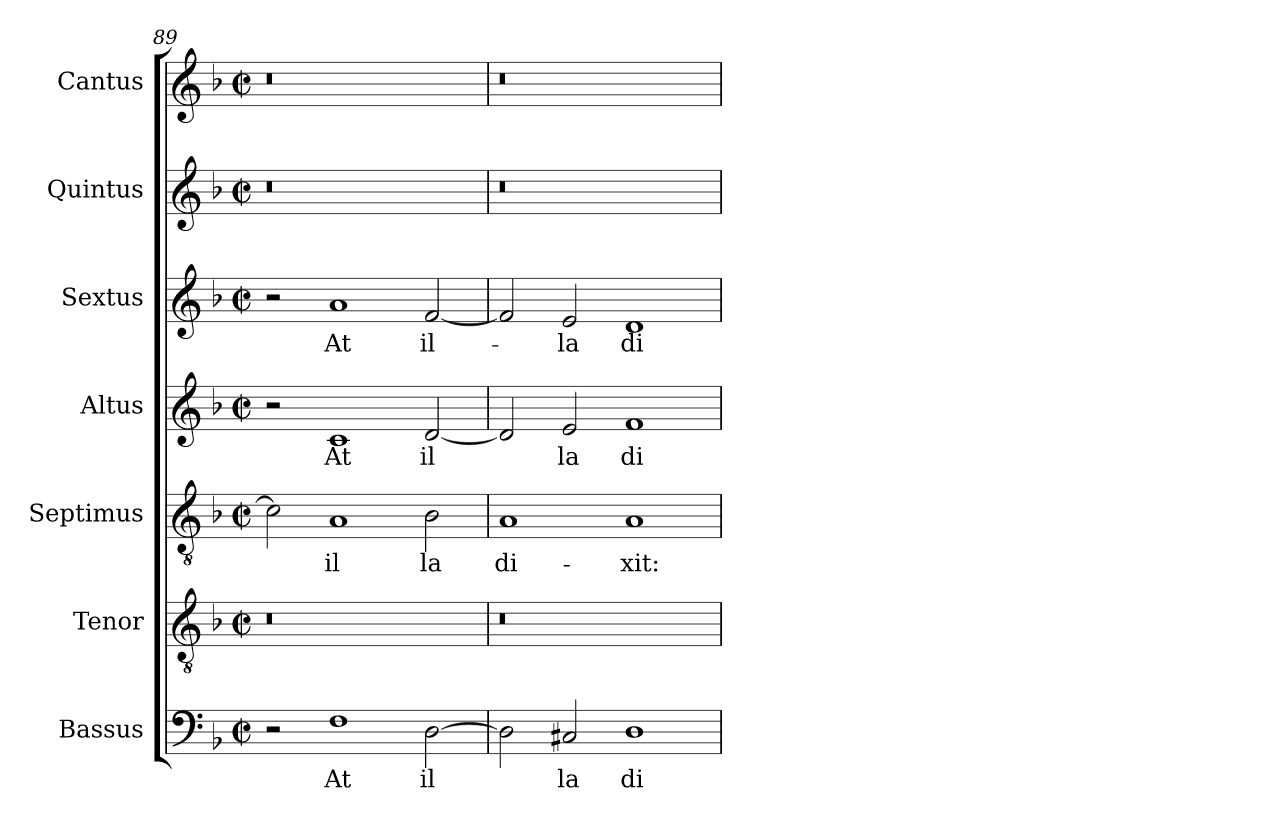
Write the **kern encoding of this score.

**kern	**text	**kern	**kern	**text	**kern	**text	**kern	**text	**kern	**kern
*part7	*part7	*part6	*part5	*part5	*part4	*part4	*part3	*part3	*part2	*part1
*staff7	*staff7	*staff6	*staff5	*staff5	*staff4	*staff4	*staff3	*staff3	*staff2	*staff1
*I"Bassus	*	*I"Tenor	*I"Septimus	*	*I"Altus	*	*I"Sextus	*	*I"Quintus	*I"Cantus
*clefF4	*	*clefGv2	*clefGv2	*	*clefG2	*	*clefG2	*	*clefG2	*clefG2
*k[b-]	*	*k[b-]	*k[b-]	*	*k[b-]	*	*k[b-]	*	*k[b-]	*k[b-]
*F:	*	*F:	*F:	*	*F:	*	*F:	*	*F:	*F:
*M2/2	*	*M2/2	*M2/2	*	*M2/2	*	*M2/2	*	*M2/2	*M2/2
*met(c|)	*	*met(c|)	*met(c|)	*	*met(c|)	*	*met(c|)	*	*met(c|)	*met(c|)
=89	=89	=89	=89	=89	=89	=89	=89	=89	=89	=89
2r	.	0r	2c\]	.	2r	.	2r	.	0r	0r
!	!LO:LY:b:cj	!	!	!LO:LY:b:cj	!	!LO:LY:b:cj	!	!LO:LY:b:cj	!	!
1F	At	.	1A	il	1c	At	1a	At	.	.
!	!LO:LY:b:cj	!	!	!LO:LY:b:cj	!	!LO:LY:b:cj	!	!LO:LY:b:cj	!	!
[>2D\	il	.	2B-\	la	[>2d/	il	[>2f/	il-	.	.
!!LO:LB:g=z
=90	=90	=90	=90	=90	=90	=90	=90	=90	=90	=90
!	!	!	!	!LO:LY:b:cj	!	!	!	!	!	!
2D\]	.	0r	1A	di-	2d/]	.	2f/]	.	0r	0r
!	!LO:LY:b:cj	!	!	!	!	!LO:LY:b:cj	!	!LO:LY:b:cj	!	!
2C#X/	la	.	.	.	2e/	la	2e/	-la	.	.
!	!LO:LY:b:cj	!	!	!LO:LY:b:cj	!	!LO:LY:b:cj	!	!LO:LY:b:cj	!	!
1D	di-	.	1A	-xit:	1f	di-	1d	di	.	.
=	=	=	=	=	=	=	=	=	=	=
*-	*-	*-	*-	*-	*-	*-	*-	*-	*-	*-
